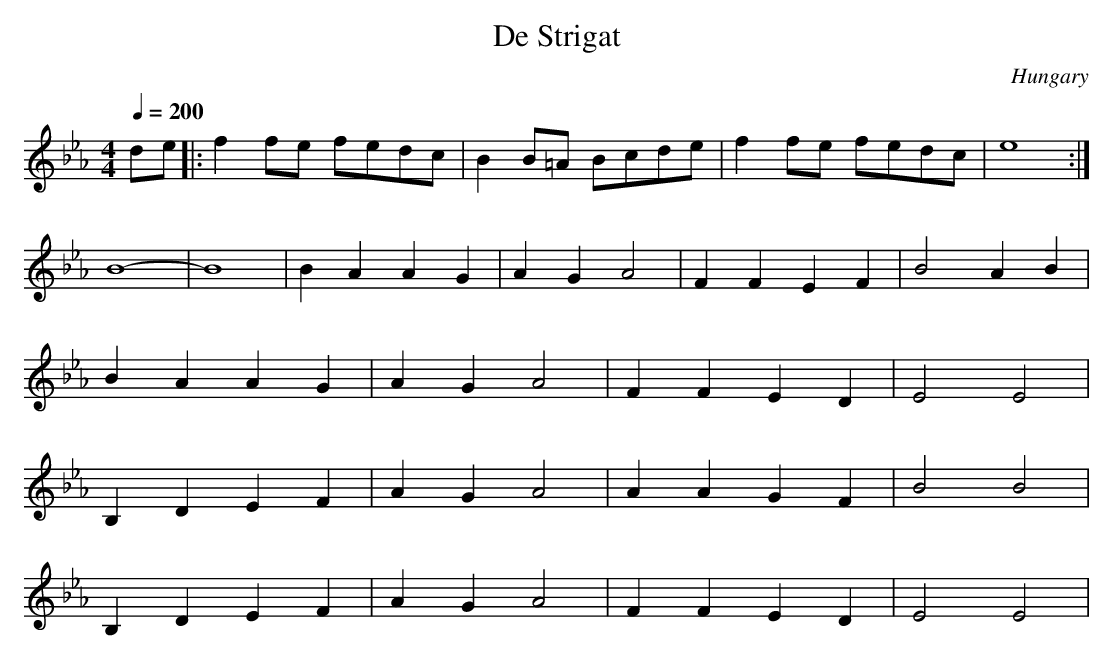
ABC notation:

X:1
T: De Strigat
O: Hungary
M: 4/4
L: 1/8
Q:1/4=200
K: Eb
de|:!drum! f2fe fedc|B2B=A Bcde|f2fe fedc|e8:|
B8-|B8|B2A2A2G2 |A2G2A4|F2F2E2F2| B4 A2B2|
B2A2A2G2 |A2G2A4|F2F2E2D2| E4 E4|
B,2D2E2F2|A2G2A4|A2A2G2F2|B4 B4|
B,2D2E2F2|A2G2A4|F2F2E2D2|E4 E4|
